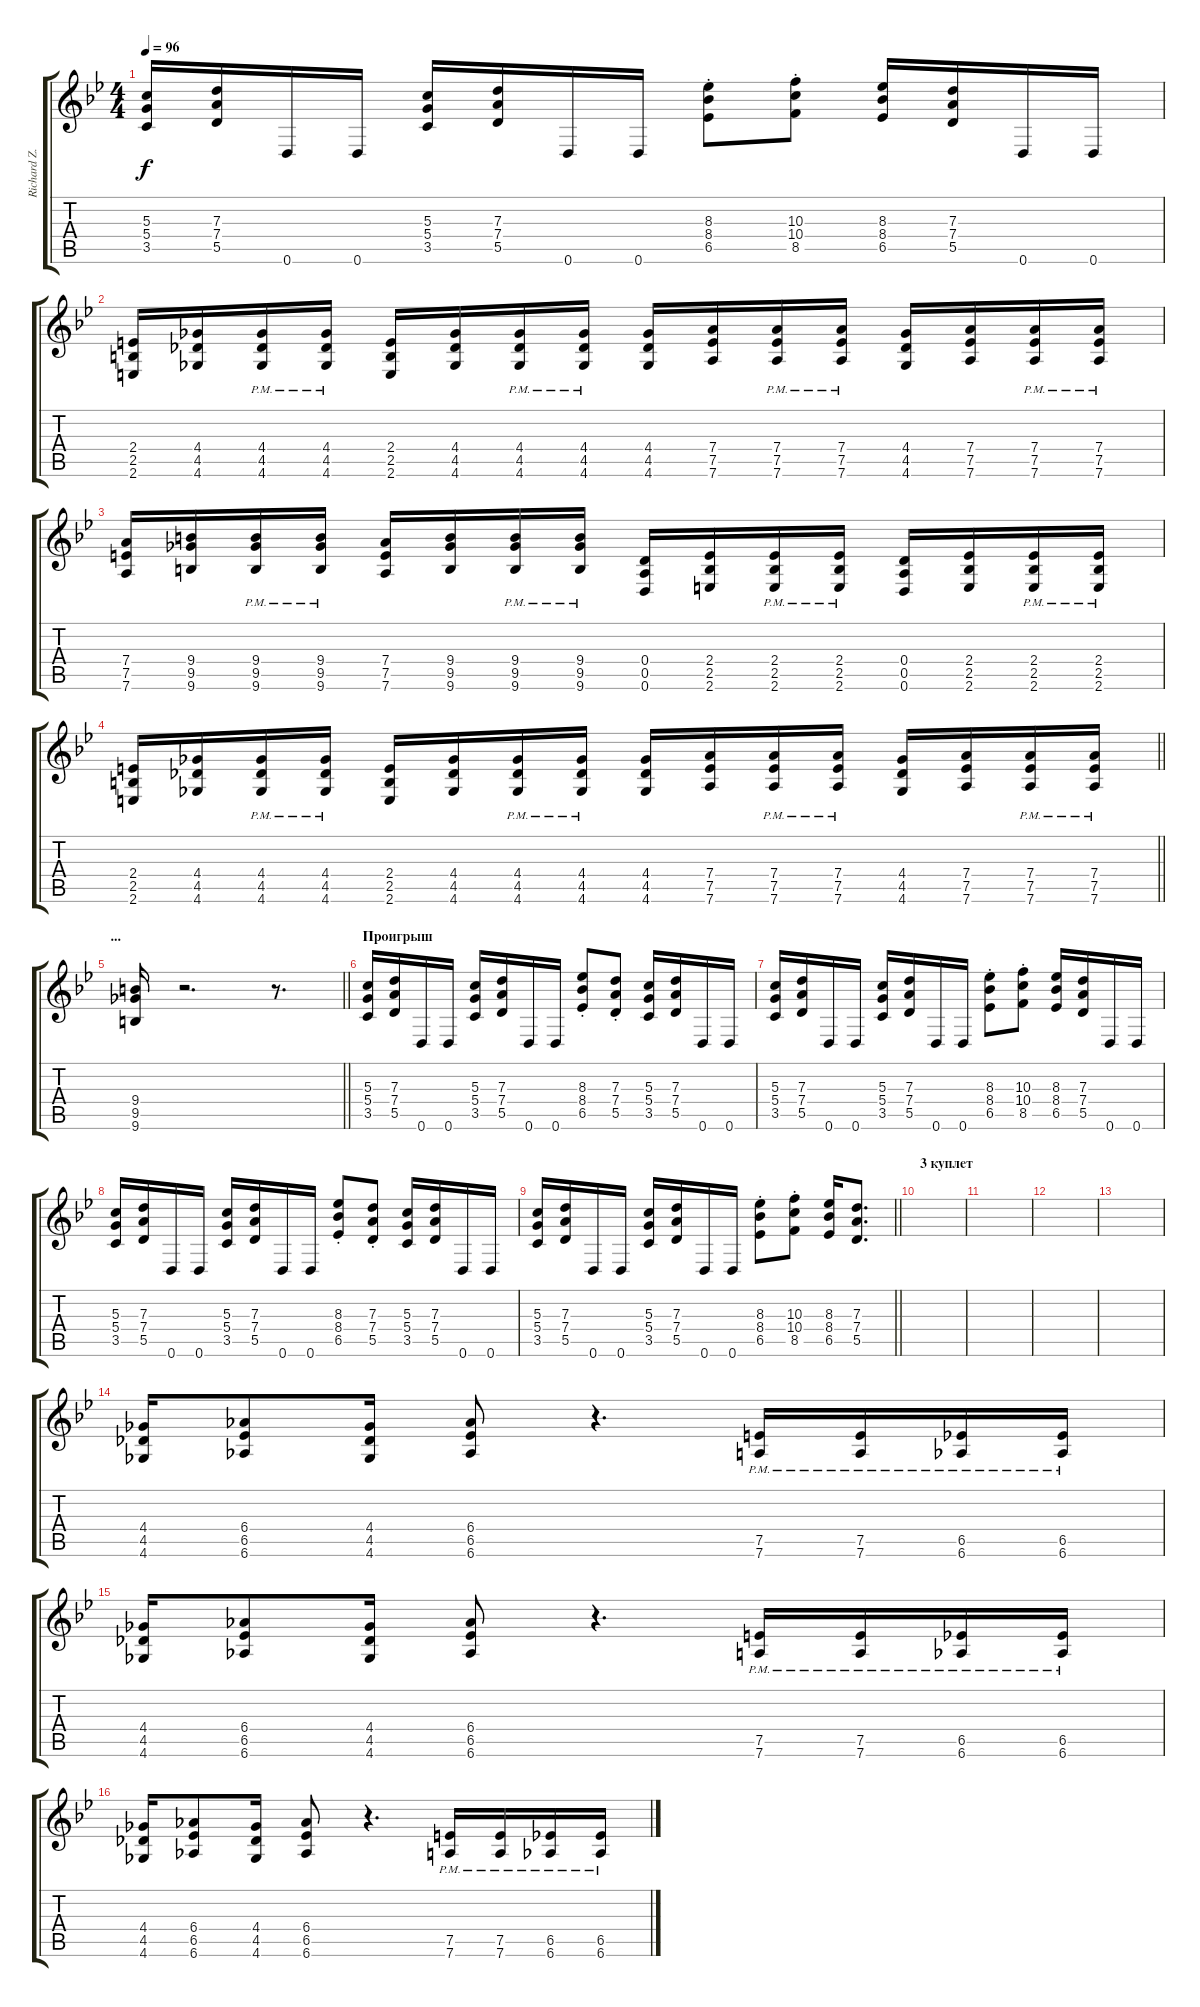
\track ("Richard Z. Kruspe" "Richard Z.") {instrument distortionguitar}
\staff {score tabs}
\tuning (E4 B3 G3 D3 A2 D2) {hide}
\ts (4 4)
\tempo 96
\clef g2
\ks bb
(5.3 5.4 3.5).16{dy f} (7.3 7.4 5.5).16 0.6.16 0.6.16 (5.3 5.4 3.5).16 (7.3 7.4 5.5).16 0.6.16 0.6.16 (8.3{st} 8.4{st} 6.5{st}).8 (10.3{st} 10.4{st} 8.5{st}).8 (8.3 8.4 6.5).16 (7.3 7.4 5.5).16 0.6.16 0.6.16 |
(2.4 2.5 2.6).16 (4.4 4.5 4.6).16 (4.4{pm} 4.5{pm} 4.6{pm}).16 (4.4{pm} 4.5{pm} 4.6{pm}).16 (2.4 2.5 2.6).16 (4.4 4.5 4.6).16 (4.4{pm} 4.5{pm} 4.6{pm}).16 (4.4{pm} 4.5{pm} 4.6{pm}).16 (4.4 4.5 4.6).16 (7.4 7.5 7.6).16 (7.4{pm} 7.5{pm} 7.6{pm}).16 (7.4{pm} 7.5{pm} 7.6{pm}).16 (4.4 4.5 4.6).16 (7.4 7.5 7.6).16 (7.4{pm} 7.5{pm} 7.6{pm}).16 (7.4{pm} 7.5{pm} 7.6{pm}).16 |
(7.4 7.5 7.6).16 (9.4 9.5 9.6).16 (9.4{pm} 9.5{pm} 9.6{pm}).16 (9.4{pm} 9.5{pm} 9.6{pm}).16 (7.4 7.5 7.6).16 (9.4 9.5 9.6).16 (9.4{pm} 9.5{pm} 9.6{pm}).16 (9.4{pm} 9.5{pm} 9.6{pm}).16 (0.4 0.5 0.6).16 (2.4 2.5 2.6).16 (2.4{pm} 2.5{pm} 2.6{pm}).16 (2.4{pm} 2.5{pm} 2.6{pm}).16 (0.4 0.5 0.6).16 (2.4 2.5 2.6).16 (2.4{pm} 2.5{pm} 2.6{pm}).16 (2.4{pm} 2.5{pm} 2.6{pm}).16 |
\barLineRight lightlight
(2.4 2.5 2.6).16 (4.4 4.5 4.6).16 (4.4{pm} 4.5{pm} 4.6{pm}).16 (4.4{pm} 4.5{pm} 4.6{pm}).16 (2.4 2.5 2.6).16 (4.4 4.5 4.6).16 (4.4{pm} 4.5{pm} 4.6{pm}).16 (4.4{pm} 4.5{pm} 4.6{pm}).16 (4.4 4.5 4.6).16 (7.4 7.5 7.6).16 (7.4{pm} 7.5{pm} 7.6{pm}).16 (7.4{pm} 7.5{pm} 7.6{pm}).16 (4.4 4.5 4.6).16 (7.4 7.5 7.6).16 (7.4{pm} 7.5{pm} 7.6{pm}).16 (7.4{pm} 7.5{pm} 7.6{pm}).16 |
\section ("" "...")
\barLineRight lightlight
(9.4 9.5 9.6).16 r.2{d} r.8{d} |
\section ("" "Проигрыш")
(5.3 5.4 3.5).16 (7.3 7.4 5.5).16 0.6.16 0.6.16 (5.3 5.4 3.5).16 (7.3 7.4 5.5).16 0.6.16 0.6.16 (8.3{st} 8.4{st} 6.5{st}).8 (7.3{st} 7.4{st} 5.5{st}).8 (5.3 5.4 3.5).16 (7.3 7.4 5.5).16 0.6.16 0.6.16 |
(5.3 5.4 3.5).16 (7.3 7.4 5.5).16 0.6.16 0.6.16 (5.3 5.4 3.5).16 (7.3 7.4 5.5).16 0.6.16 0.6.16 (8.3{st} 8.4{st} 6.5{st}).8 (10.3{st} 10.4{st} 8.5{st}).8 (8.3 8.4 6.5).16 (7.3 7.4 5.5).16 0.6.16 0.6.16 |
(5.3 5.4 3.5).16 (7.3 7.4 5.5).16 0.6.16 0.6.16 (5.3 5.4 3.5).16 (7.3 7.4 5.5).16 0.6.16 0.6.16 (8.3{st} 8.4{st} 6.5{st}).8 (7.3{st} 7.4{st} 5.5{st}).8 (5.3 5.4 3.5).16 (7.3 7.4 5.5).16 0.6.16 0.6.16 |
\barLineRight lightlight
(5.3 5.4 3.5).16 (7.3 7.4 5.5).16 0.6.16 0.6.16 (5.3 5.4 3.5).16 (7.3 7.4 5.5).16 0.6.16 0.6.16 (8.3{st} 8.4{st} 6.5{st}).8 (10.3{st} 10.4{st} 8.5{st}).8 (8.3 8.4 6.5).16 (7.3 7.4 5.5).8{d} |
\section ("" "3 куплет")
|
|
|
|
(4.4 4.5 4.6).16{volume 11 balance 8} (6.4 6.5 6.6).8 (4.4 4.5 4.6).16 (6.4 6.5 6.6).8 r.4{d} (7.5{pm} 7.6{pm}).16 (7.5{pm} 7.6{pm}).16 (6.5{pm} 6.6{pm}).16 (6.5{pm} 6.6{pm}).16 |
(4.4 4.5 4.6).16 (6.4 6.5 6.6).8 (4.4 4.5 4.6).16 (6.4 6.5 6.6).8 r.4{d} (7.5{pm} 7.6{pm}).16 (7.5{pm} 7.6{pm}).16 (6.5{pm} 6.6{pm}).16 (6.5{pm} 6.6{pm}).16 |
(4.4 4.5 4.6).16 (6.4 6.5 6.6).8 (4.4 4.5 4.6).16 (6.4 6.5 6.6).8 r.4{d} (7.5{pm} 7.6{pm}).16 (7.5{pm} 7.6{pm}).16 (6.5{pm} 6.6{pm}).16 (6.5{pm} 6.6{pm}).16
